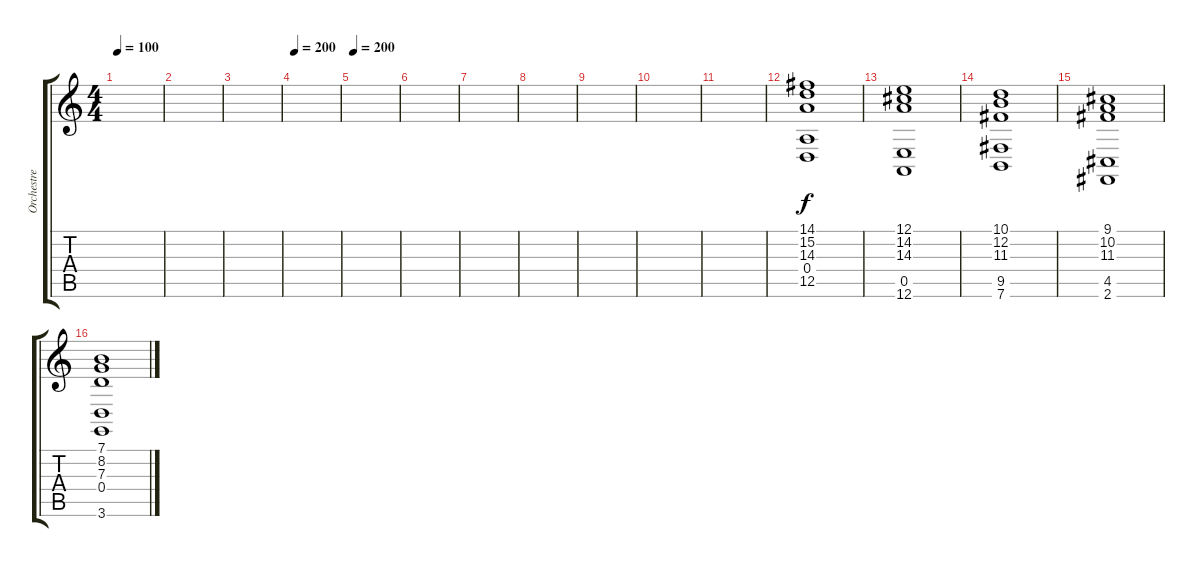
\track ("Orchestre" "Orchestre") {instrument stringensemble1}
\staff {score tabs}
\tuning (E4 B3 G3 D3 A2 E2) {hide}
\ts (4 4)
\tempo 100
\clef g2
\ks c
|
|
|
\tempo 200
|
\tempo 200
|
|
|
|
|
|
|
(14.1 15.2 14.3 0.4 12.5).1 |
(12.1 14.2 14.3 0.5 12.6).1 |
(10.1 12.2 11.3 9.5 7.6).1 |
(9.1 10.2 11.3 4.5 2.6).1 |
(7.1 8.2 7.3 0.4 3.6).1
